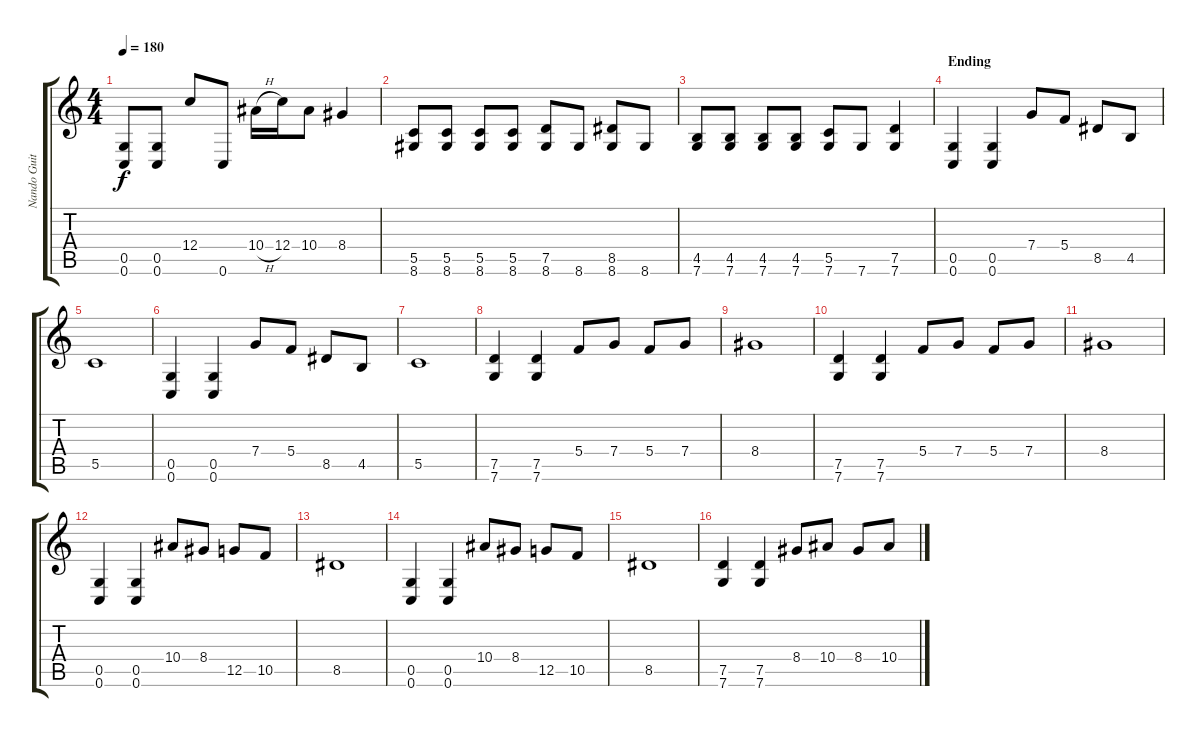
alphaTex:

\track ("Nando Guitar 2" "Nando Guit") {instrument overdrivenguitar}
\staff {score tabs}
\tuning (D4 A3 F3 C3 G2 C2) {hide}
\ts (4 4)
\tempo 180
\clef g2
\ks c
(0.5 0.6).8{dy f} (0.5 0.6).8 12.4.8 0.6.8 10.4{h}.16 12.4.16 10.4.8 8.4.4 |
(5.5 8.6).8 (5.5 8.6).8 (5.5 8.6).8 (5.5 8.6).8 (7.5 8.6).8 8.6.8 (8.5 8.6).8 8.6.8 |
(4.5 7.6).8 (4.5 7.6).8 (4.5 7.6).8 (4.5 7.6).8 (5.5 7.6).8 7.6.8 (7.5 7.6).4 |
\section ("" "Ending")
(0.5 0.6).4 (0.5 0.6).4 7.4.8 5.4.8 8.5.8 4.5.8 |
5.5.1 |
(0.5 0.6).4 (0.5 0.6).4 7.4.8 5.4.8 8.5.8 4.5.8 |
5.5.1 |
(7.5 7.6).4 (7.5 7.6).4 5.4.8 7.4.8 5.4.8 7.4.8 |
8.4.1 |
(7.5 7.6).4 (7.5 7.6).4 5.4.8 7.4.8 5.4.8 7.4.8 |
8.4.1 |
(0.5 0.6).4 (0.5 0.6).4 10.4.8 8.4.8 12.5.8 10.5.8 |
8.5.1 |
(0.5 0.6).4 (0.5 0.6).4 10.4.8 8.4.8 12.5.8 10.5.8 |
8.5.1 |
(7.5 7.6).4 (7.5 7.6).4 8.4.8 10.4.8 8.4.8 10.4.8
